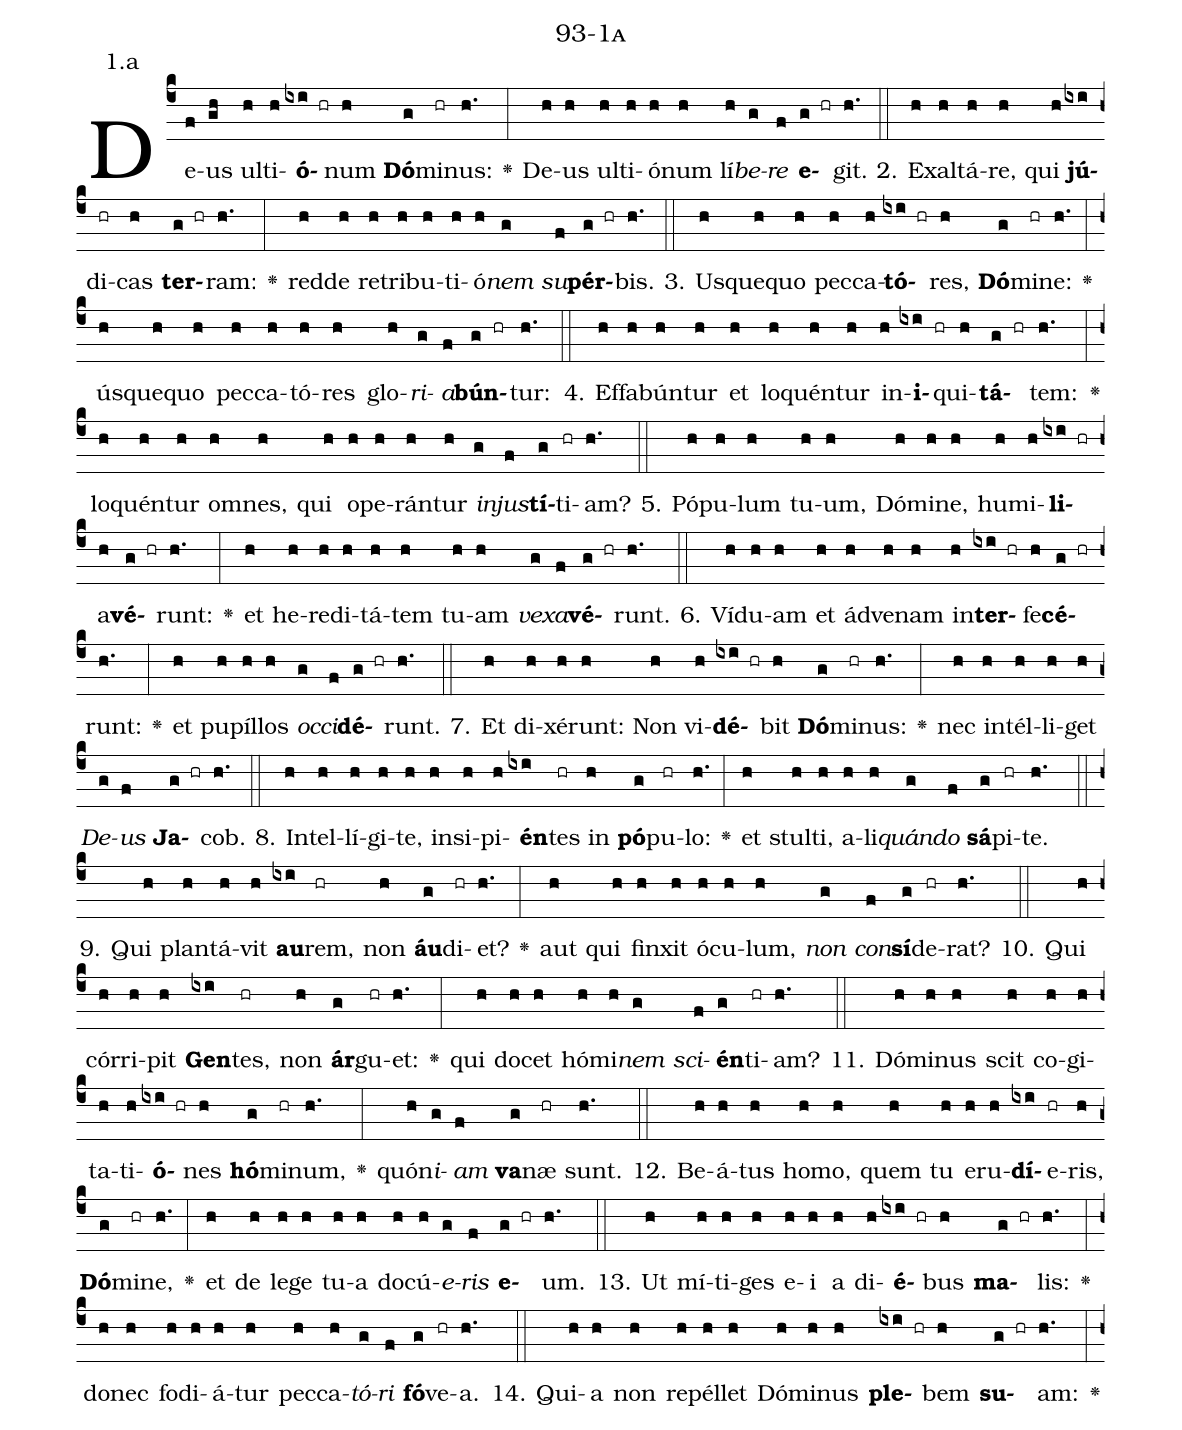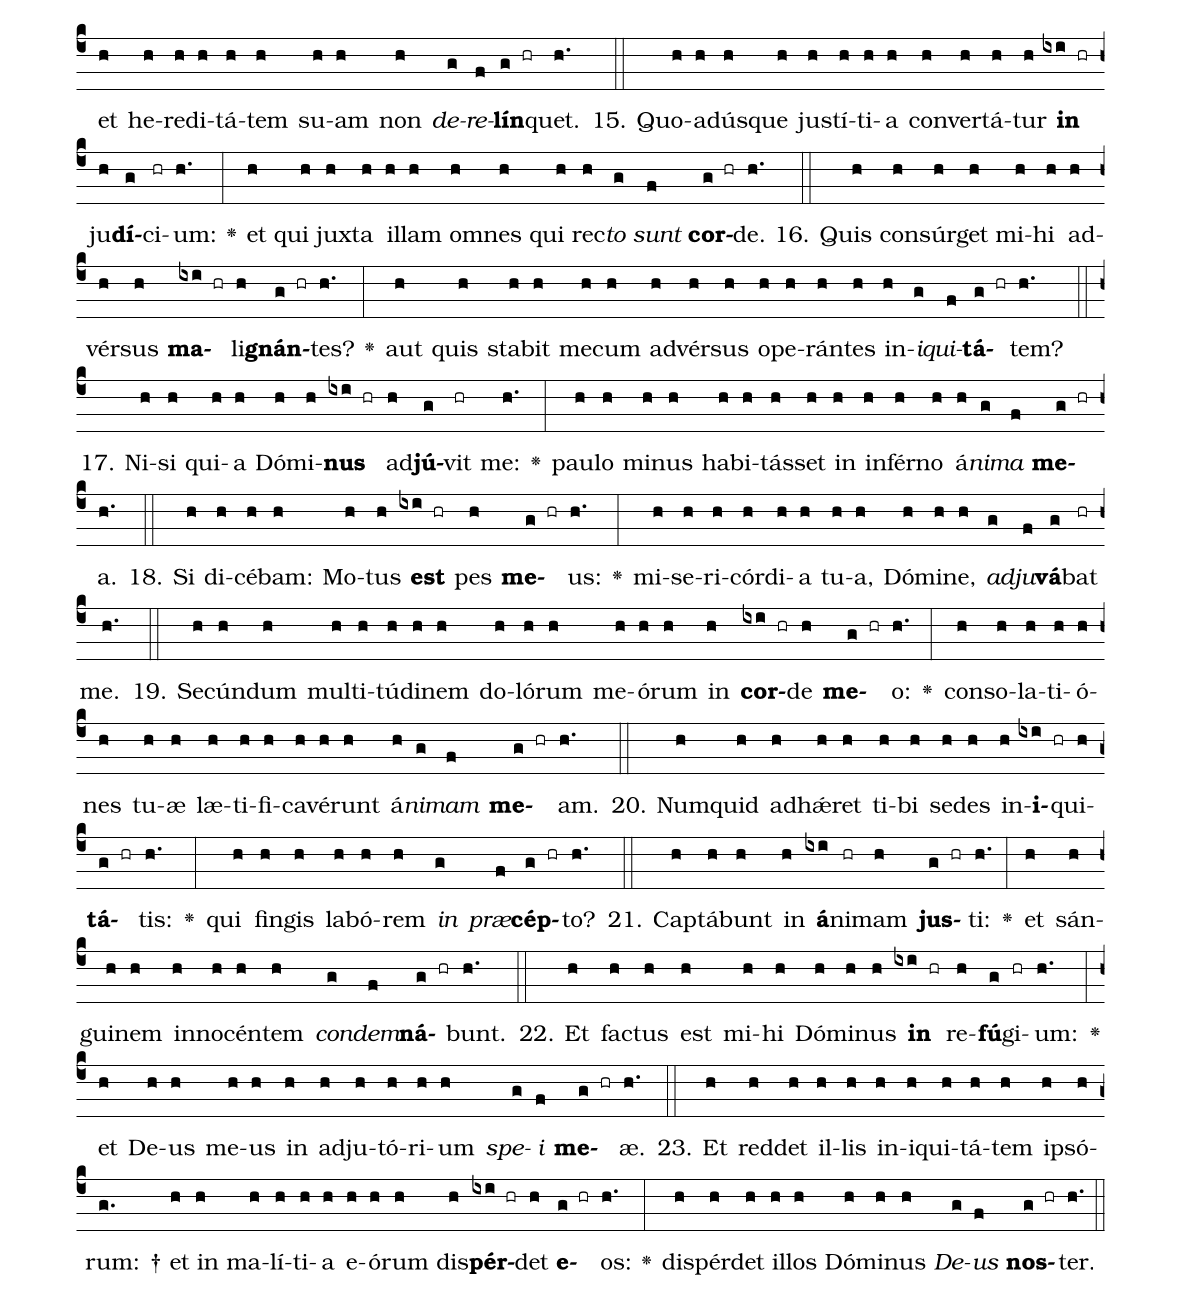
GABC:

name: 93-1a;
annotation: 1.a;
%%
(c4)De(f)us(gh) ul(h)ti(h)<b>ó</b>(ixi hr)num(h) <b>Dó</b>(g)mi(hr)nus:(h.) <v>\greheightstar</v>(:) De(h)us(h) ul(h)ti(h)ó(h)num(h) lí(h)<i>be</i>(g)<i>re</i>(f) <b>e</b>(g hr)git.(h.) (::)
2. Ex(h)al(h)tá(h)re,(h) qui(h) <b>jú</b>(ixi)di(hr)cas(h) <b>ter</b>(g hr)ram:(h.) <v>\greheightstar</v>(:) red(h)de(h) re(h)tri(h)bu(h)ti(h)ó(h)<i>nem</i>(g) <i>su</i>(f)<b>pér</b>(g hr)bis.(h.) (::)
3. Us(h)que(h)quo(h) pec(h)ca(h)<b>tó</b>(ixi hr)res,(h) <b>Dó</b>(g)mi(hr)ne:(h.) <v>\greheightstar</v>(:) ús(h)que(h)quo(h) pec(h)ca(h)tó(h)res(h) glo(h)<i>ri</i>(g)<i>a</i>(f)<b>bún</b>(g hr)tur:(h.) (::)
4. Ef(h)fa(h)bún(h)tur(h) et(h) lo(h)quén(h)tur(h) in(h)<b>i</b>(ixi hr)qui(h)<b>tá</b>(g hr)tem:(h.) <v>\greheightstar</v>(:) lo(h)quén(h)tur(h) om(h)nes,(h) qui(h) o(h)pe(h)rán(h)tur(h) <i>in</i>(g)<i>jus</i>(f)<b>tí</b>(g)ti(hr)am?(h.) (::)
5. Pó(h)pu(h)lum(h) tu(h)um,(h) Dó(h)mi(h)ne,(h) hu(h)mi(h)<b>li</b>(ixi hr)a(h)<b>vé</b>(g hr)runt:(h.) <v>\greheightstar</v>(:) et(h) he(h)re(h)di(h)tá(h)tem(h) tu(h)am(h) <i>ve</i>(g)<i>xa</i>(f)<b>vé</b>(g hr)runt.(h.) (::)
6. Ví(h)du(h)am(h) et(h) ád(h)ve(h)nam(h) in(h)<b>ter</b>(ixi hr)fe(h)<b>cé</b>(g hr)runt:(h.) <v>\greheightstar</v>(:) et(h) pu(h)píl(h)los(h) <i>oc</i>(g)<i>ci</i>(f)<b>dé</b>(g hr)runt.(h.) (::)
7. Et(h) di(h)xé(h)runt:(h) Non(h) vi(h)<b>dé</b>(ixi hr)bit(h) <b>Dó</b>(g)mi(hr)nus:(h.) <v>\greheightstar</v>(:) nec(h) in(h)tél(h)li(h)get(h) <i>De</i>(g)<i>us</i>(f) <b>Ja</b>(g hr)cob.(h.) (::)
8. In(h)tel(h)lí(h)gi(h)te,(h) in(h)si(h)pi(h)<b>én</b>(ixi)tes(hr) in(h) <b>pó</b>(g)pu(hr)lo:(h.) <v>\greheightstar</v>(:) et(h) stul(h)ti,(h) a(h)li(h)<i>quán</i>(g)<i>do</i>(f) <b>sá</b>(g)pi(hr)te.(h.) (::)
9. Qui(h) plan(h)tá(h)vit(h) <b>au</b>(ixi)rem,(hr) non(h) <b>áu</b>(g)di(hr)et?(h.) <v>\greheightstar</v>(:) aut(h) qui(h) fin(h)xit(h) ó(h)cu(h)lum,(h) <i>non</i>(g) <i>con</i>(f)<b>sí</b>(g)de(hr)rat?(h.) (::)
10. Qui(h) cór(h)ri(h)pit(h) <b>Gen</b>(ixi)tes,(hr) non(h) <b>ár</b>(g)gu(hr)et:(h.) <v>\greheightstar</v>(:) qui(h) do(h)cet(h) hó(h)mi(h)<i>nem</i>(g) <i>sci</i>(f)<b>én</b>(g)ti(hr)am?(h.) (::)
11. Dó(h)mi(h)nus(h) scit(h) co(h)gi(h)ta(h)ti(h)<b>ó</b>(ixi hr)nes(h) <b>hó</b>(g)mi(hr)num,(h.) <v>\greheightstar</v>(:) quón(h)<i>i</i>(g)<i>am</i>(f) <b>va</b>(g)næ(hr) sunt.(h.) (::)
12. Be(h)á(h)tus(h) ho(h)mo,(h) quem(h) tu(h) e(h)ru(h)<b>dí</b>(ixi)e(hr)ris,(h) <b>Dó</b>(g)mi(hr)ne,(h.) <v>\greheightstar</v>(:) et(h) de(h) le(h)ge(h) tu(h)a(h) do(h)cú(h)<i>e</i>(g)<i>ris</i>(f) <b>e</b>(g hr)um.(h.) (::)
13. Ut(h) mí(h)ti(h)ges(h) e(h)i(h) a(h) di(h)<b>é</b>(ixi hr)bus(h) <b>ma</b>(g hr)lis:(h.) <v>\greheightstar</v>(:) do(h)nec(h) fo(h)di(h)á(h)tur(h) pec(h)ca(h)<i>tó</i>(g)<i>ri</i>(f) <b>fó</b>(g)ve(hr)a.(h.) (::)
14. Qui(h)a(h) non(h) re(h)pél(h)let(h) Dó(h)mi(h)nus(h) <b>ple</b>(ixi hr)bem(h) <b>su</b>(g hr)am:(h.) <v>\greheightstar</v>(:) et(h) he(h)re(h)di(h)tá(h)tem(h) su(h)am(h) non(h) <i>de</i>(g)<i>re</i>(f)<b>lín</b>(g hr)quet.(h.) (::)
15. Quo(h)ad(h)ús(h)que(h) jus(h)tí(h)ti(h)a(h) con(h)ver(h)tá(h)tur(h) <b>in</b>(ixi hr) ju(h)<b>dí</b>(g)ci(hr)um:(h.) <v>\greheightstar</v>(:) et(h) qui(h) jux(h)ta(h) il(h)lam(h) om(h)nes(h) qui(h) rec(h)<i>to</i>(g) <i>sunt</i>(f) <b>cor</b>(g hr)de.(h.) (::)
16. Quis(h) con(h)súr(h)get(h) mi(h)hi(h) ad(h)vér(h)sus(h) <b>ma</b>(ixi hr)li(h)<b>gnán</b>(g hr)tes?(h.) <v>\greheightstar</v>(:) aut(h) quis(h) sta(h)bit(h) me(h)cum(h) ad(h)vér(h)sus(h) o(h)pe(h)rán(h)tes(h) in(h)<i>i</i>(g)<i>qui</i>(f)<b>tá</b>(g hr)tem?(h.) (::)
17. Ni(h)si(h) qui(h)a(h) Dó(h)mi(h)<b>nus</b>(ixi hr) ad(h)<b>jú</b>(g)vit(hr) me:(h.) <v>\greheightstar</v>(:) pau(h)lo(h) mi(h)nus(h) ha(h)bi(h)tás(h)set(h) in(h) in(h)fér(h)no(h) á(h)<i>ni</i>(g)<i>ma</i>(f) <b>me</b>(g hr)a.(h.) (::)
18. Si(h) di(h)cé(h)bam:(h) Mo(h)tus(h) <b>est</b>(ixi hr) pes(h) <b>me</b>(g hr)us:(h.) <v>\greheightstar</v>(:) mi(h)se(h)ri(h)cór(h)di(h)a(h) tu(h)a,(h) Dó(h)mi(h)ne,(h) <i>ad</i>(g)<i>ju</i>(f)<b>vá</b>(g)bat(hr) me.(h.) (::)
19. Se(h)cún(h)dum(h) mul(h)ti(h)tú(h)di(h)nem(h) do(h)ló(h)rum(h) me(h)ó(h)rum(h) in(h) <b>cor</b>(ixi hr)de(h) <b>me</b>(g hr)o:(h.) <v>\greheightstar</v>(:) con(h)so(h)la(h)ti(h)ó(h)nes(h) tu(h)æ(h) læ(h)ti(h)fi(h)ca(h)vé(h)runt(h) á(h)<i>ni</i>(g)<i>mam</i>(f) <b>me</b>(g hr)am.(h.) (::)
20. Num(h)quid(h) ad(h)hǽ(h)ret(h) ti(h)bi(h) se(h)des(h) in(h)<b>i</b>(ixi hr)qui(h)<b>tá</b>(g hr)tis:(h.) <v>\greheightstar</v>(:) qui(h) fin(h)gis(h) la(h)bó(h)rem(h) <i>in</i>(g) <i>præ</i>(f)<b>cép</b>(g hr)to?(h.) (::)
21. Cap(h)tá(h)bunt(h) in(h) <b>á</b>(ixi)ni(hr)mam(h) <b>jus</b>(g hr)ti:(h.) <v>\greheightstar</v>(:) et(h) sán(h)gui(h)nem(h) in(h)no(h)cén(h)tem(h) <i>con</i>(g)<i>dem</i>(f)<b>ná</b>(g hr)bunt.(h.) (::)
22. Et(h) fac(h)tus(h) est(h) mi(h)hi(h) Dó(h)mi(h)nus(h) <b>in</b>(ixi hr) re(h)<b>fú</b>(g)gi(hr)um:(h.) <v>\greheightstar</v>(:) et(h) De(h)us(h) me(h)us(h) in(h) ad(h)ju(h)tó(h)ri(h)um(h) <i>spe</i>(g)<i>i</i>(f) <b>me</b>(g hr)æ.(h.) (::)
23. Et(h) red(h)det(h) il(h)lis(h) in(h)i(h)qui(h)tá(h)tem(h) ip(h)só(h)rum: †(g.) et(h) in(h) ma(h)lí(h)ti(h)a(h) e(h)ó(h)rum(h) dis(h)<b>pér</b>(ixi hr)det(h) <b>e</b>(g hr)os:(h.) <v>\greheightstar</v>(:) dis(h)pér(h)det(h) il(h)los(h) Dó(h)mi(h)nus(h) <i>De</i>(g)<i>us</i>(f) <b>nos</b>(g hr)ter.(h.) (::)
